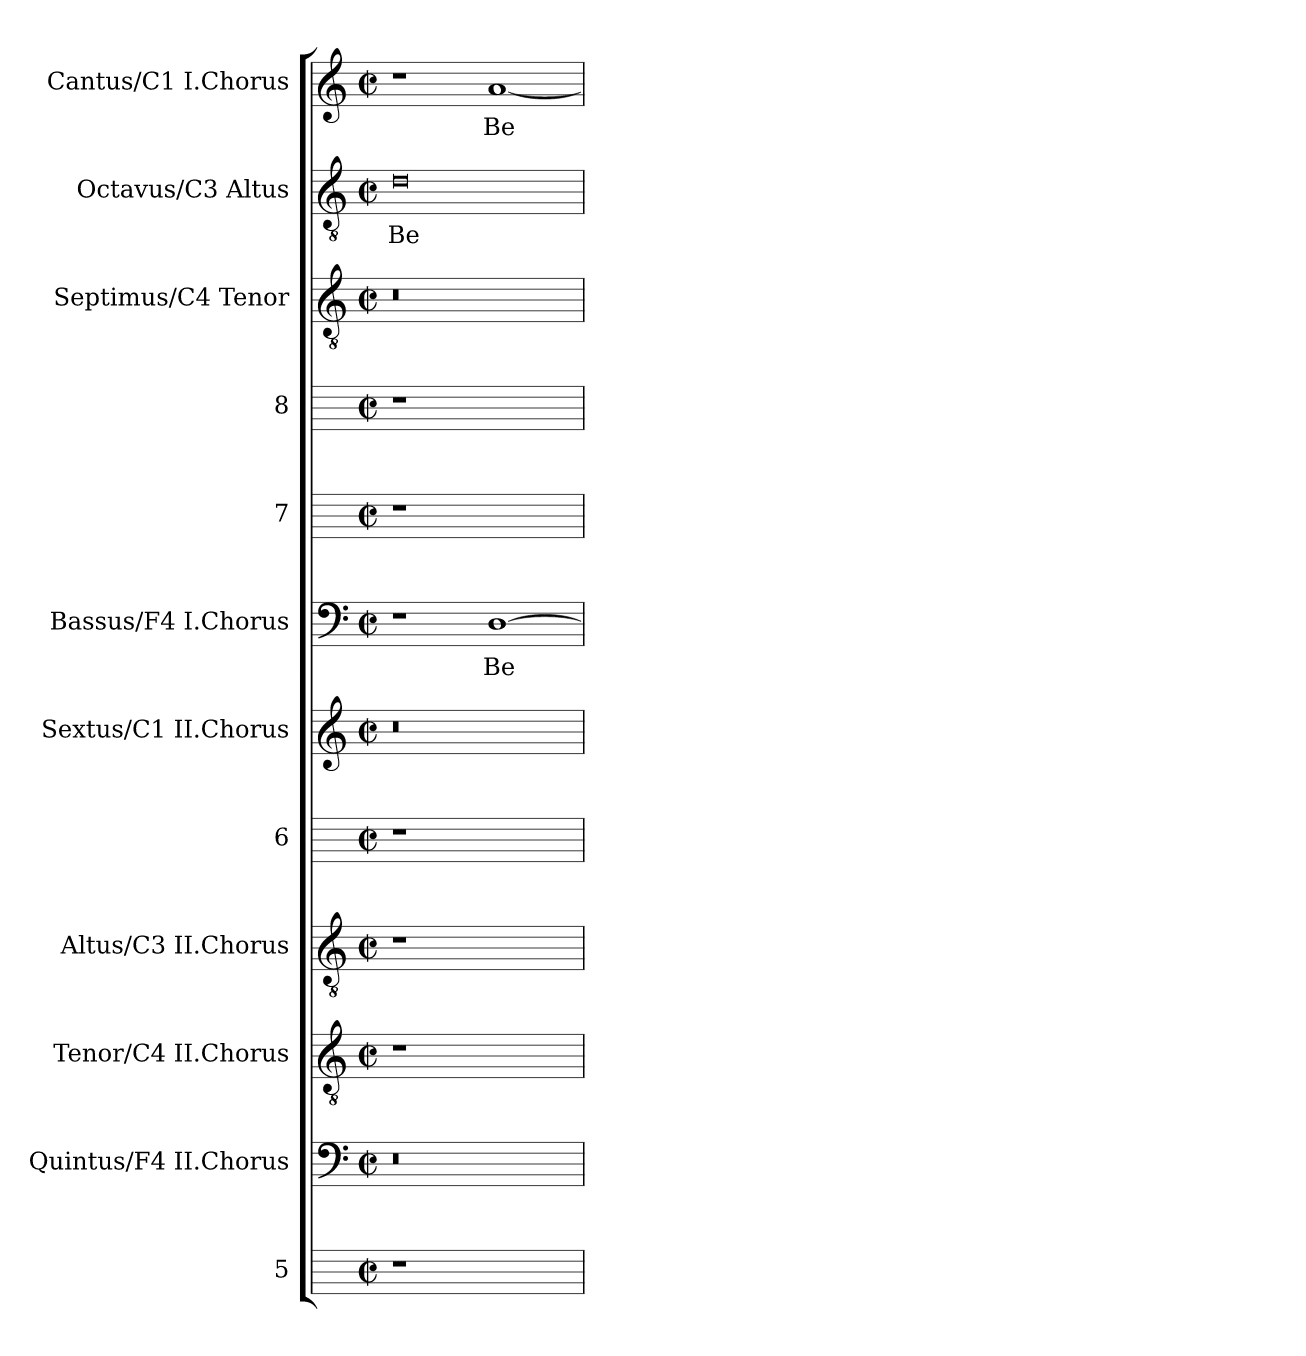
**kern	**kern	**kern	**kern	**kern	**kern	**kern	**text	**kern	**kern	**kern	**kern	**text	**kern	**text
*part12	*part11	*part10	*part9	*part8	*part7	*part6	*part6	*part5	*part4	*part3	*part2	*part2	*part1	*part1
*staff12	*staff11	*staff10	*staff9	*staff8	*staff7	*staff6	*staff6	*staff5	*staff4	*staff3	*staff2	*staff2	*staff1	*staff1
*I"5	*I"Quintus/F4  II.Chorus	*I"Tenor/C4  II.Chorus	*I"Altus/C3  II.Chorus	*I"6	*I"Sextus/C1  II.Chorus	*I"Bassus/F4  I.Chorus	*	*I"7	*I"8	*I"Septimus/C4  Tenor	*I"Octavus/C3  Altus	*	*I"Cantus/C1  I.Chorus	*
*	*	*I'T	*I'A	*	*	*I'B	*	*	*	*	*	*	*I'C	*
!!LO:PB:g=z
*stria5	*stria5	*stria5	*stria5	*stria5	*stria5	*stria5	*	*stria5	*stria5	*stria5	*stria5	*	*stria5	*
*	*clefF4	*clefGv2	*clefGv2	*	*clefG2	*clefF4	*	*	*	*clefGv2	*clefGv2	*	*clefG2	*
*k[]	*k[]	*k[]	*k[]	*k[]	*k[]	*k[]	*	*k[]	*k[]	*k[]	*k[]	*	*k[]	*
*C:	*C:	*C:	*C:	*C:	*C:	*C:	*	*C:	*C:	*C:	*C:	*	*C:	*
*M2/2	*M2/2	*M2/2	*M2/2	*M2/2	*M2/2	*M2/2	*	*M2/2	*M2/2	*M2/2	*M2/2	*	*M2/2	*
*met(c|)	*met(c|)	*met(c|)	*met(c|)	*met(c|)	*met(c|)	*met(c|)	*	*met(c|)	*met(c|)	*met(c|)	*met(c|)	*	*met(c|)	*
=1	=1	=1	=1	=1	=1	=1	=1	=1	=1	=1	=1	=1	=1	=1
!	!	!	!	!	!	!	!	!	!	!	!	!LO:LY:b:cj	!	!
1r	0r	1r	1r	1r	0r	1r	.	1r	1r	0r	0d	Be-	1r	.
!	!	!	!	!	!	!	!LO:LY:b:cj	!	!	!	!	!	!	!LO:LY:b:cj
1ryy	.	1ryy	1ryy	1ryy	.	[>1D	Be-	1ryy	1ryy	.	.	.	[<1a	Be-
=	=	=	=	=	=	=	=	=	=	=	=	=	=	=
*-	*-	*-	*-	*-	*-	*-	*-	*-	*-	*-	*-	*-	*-	*-
